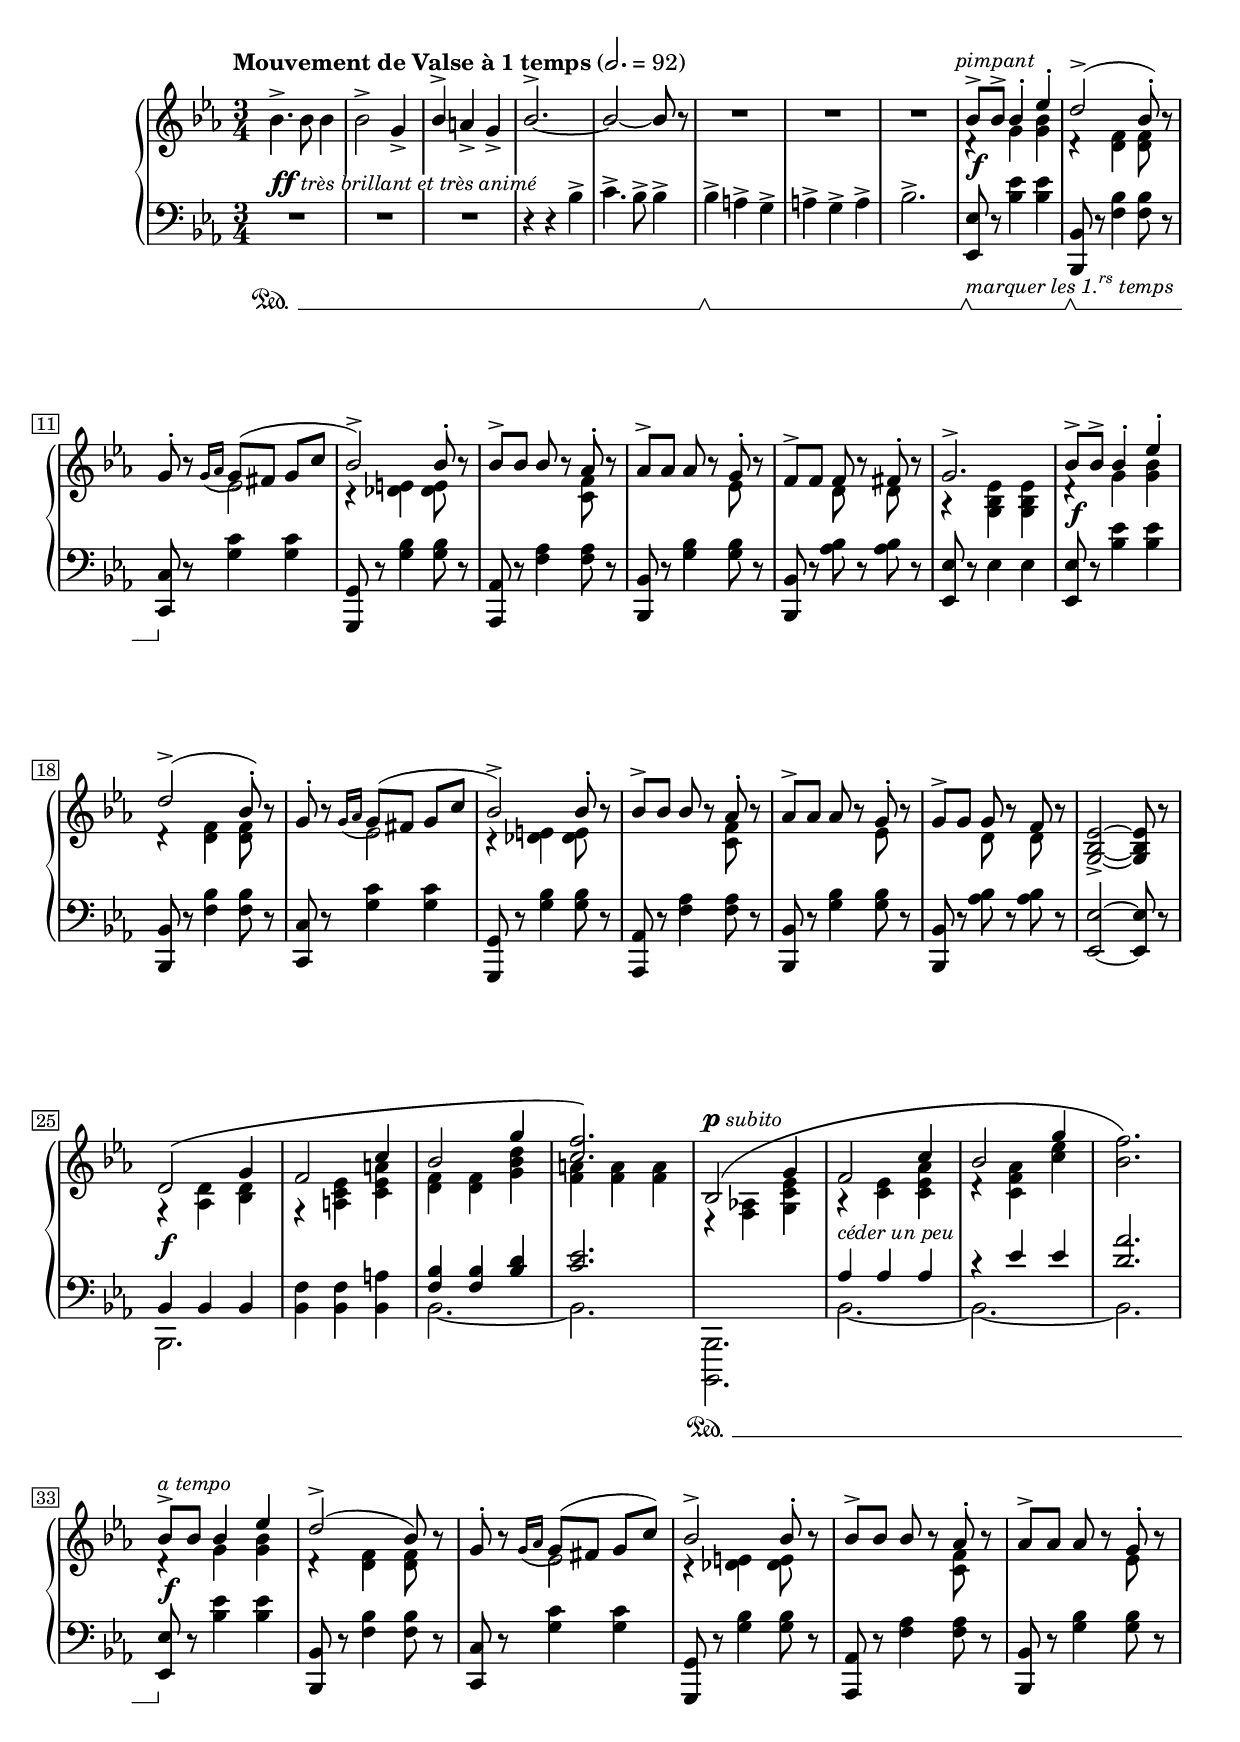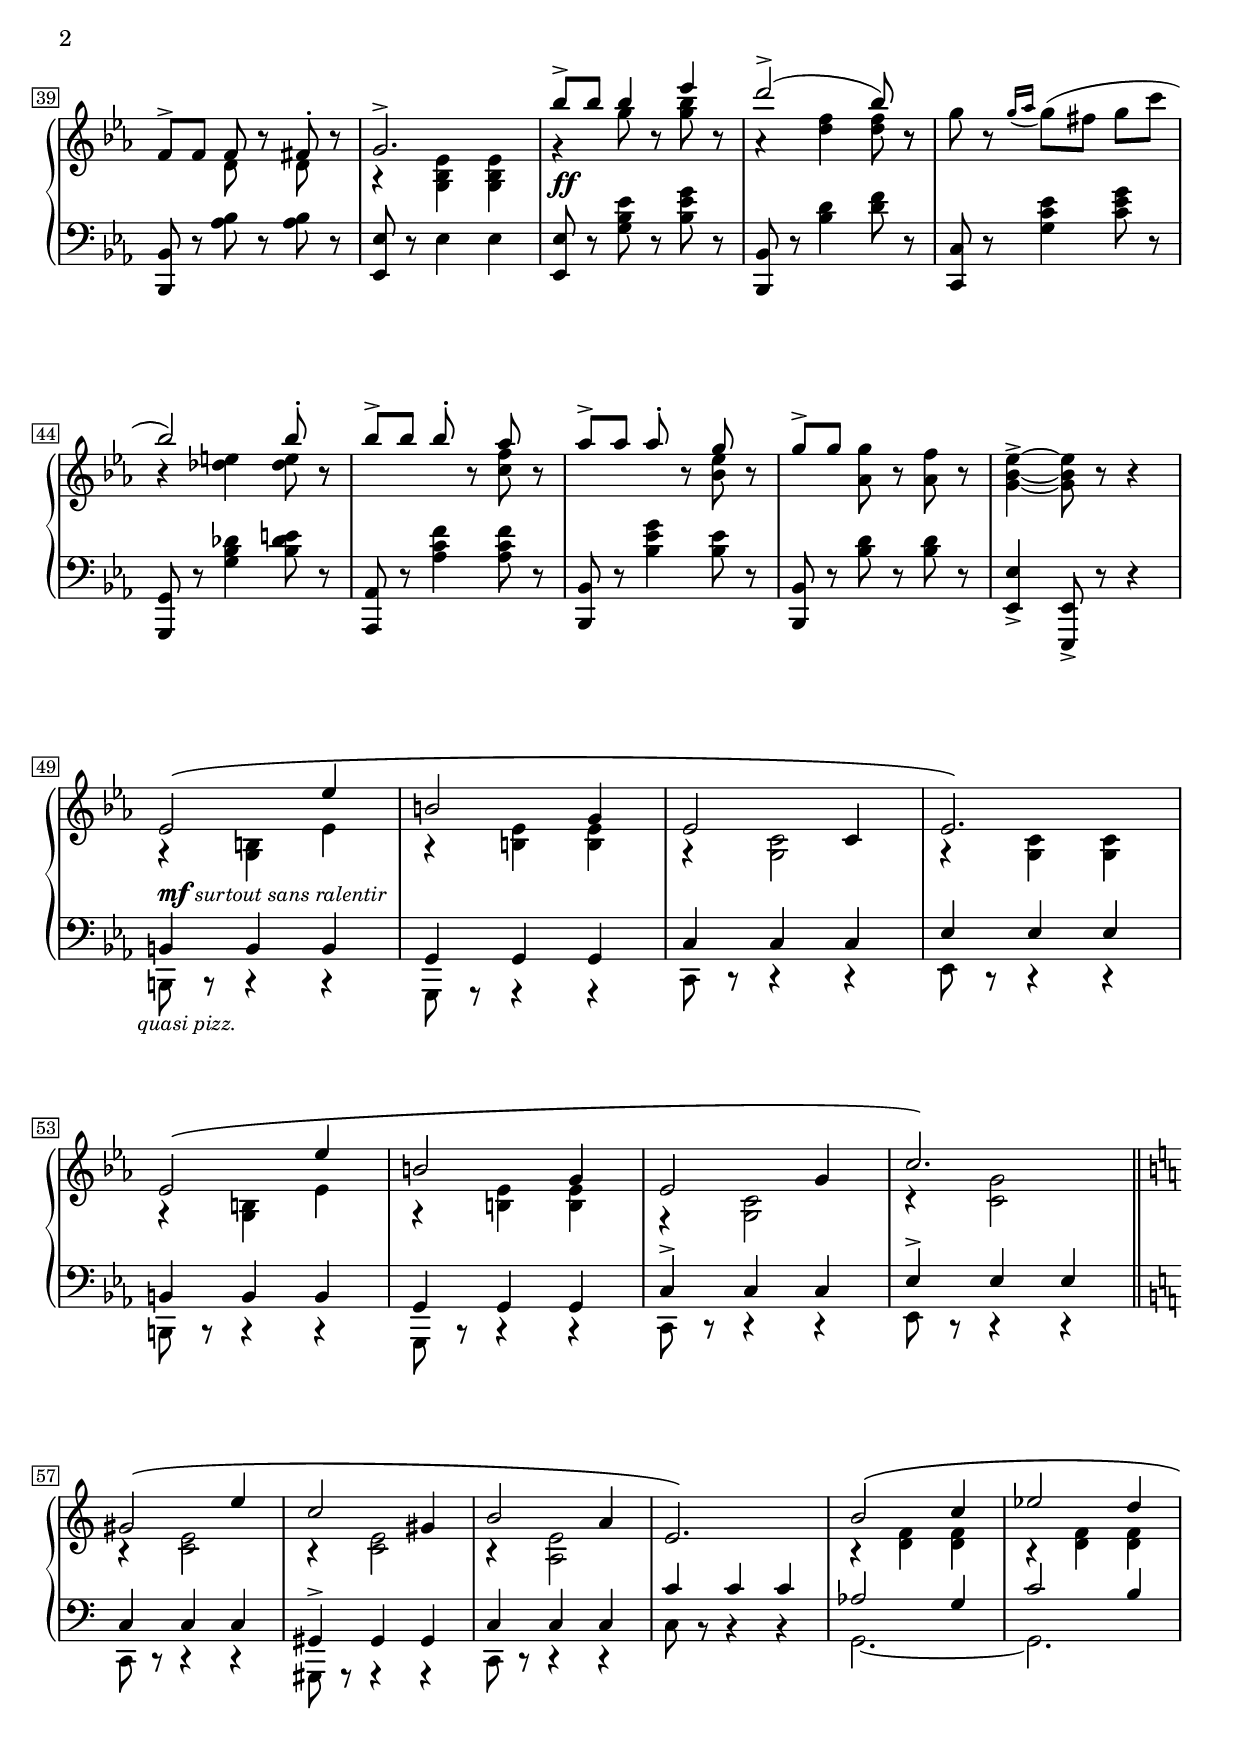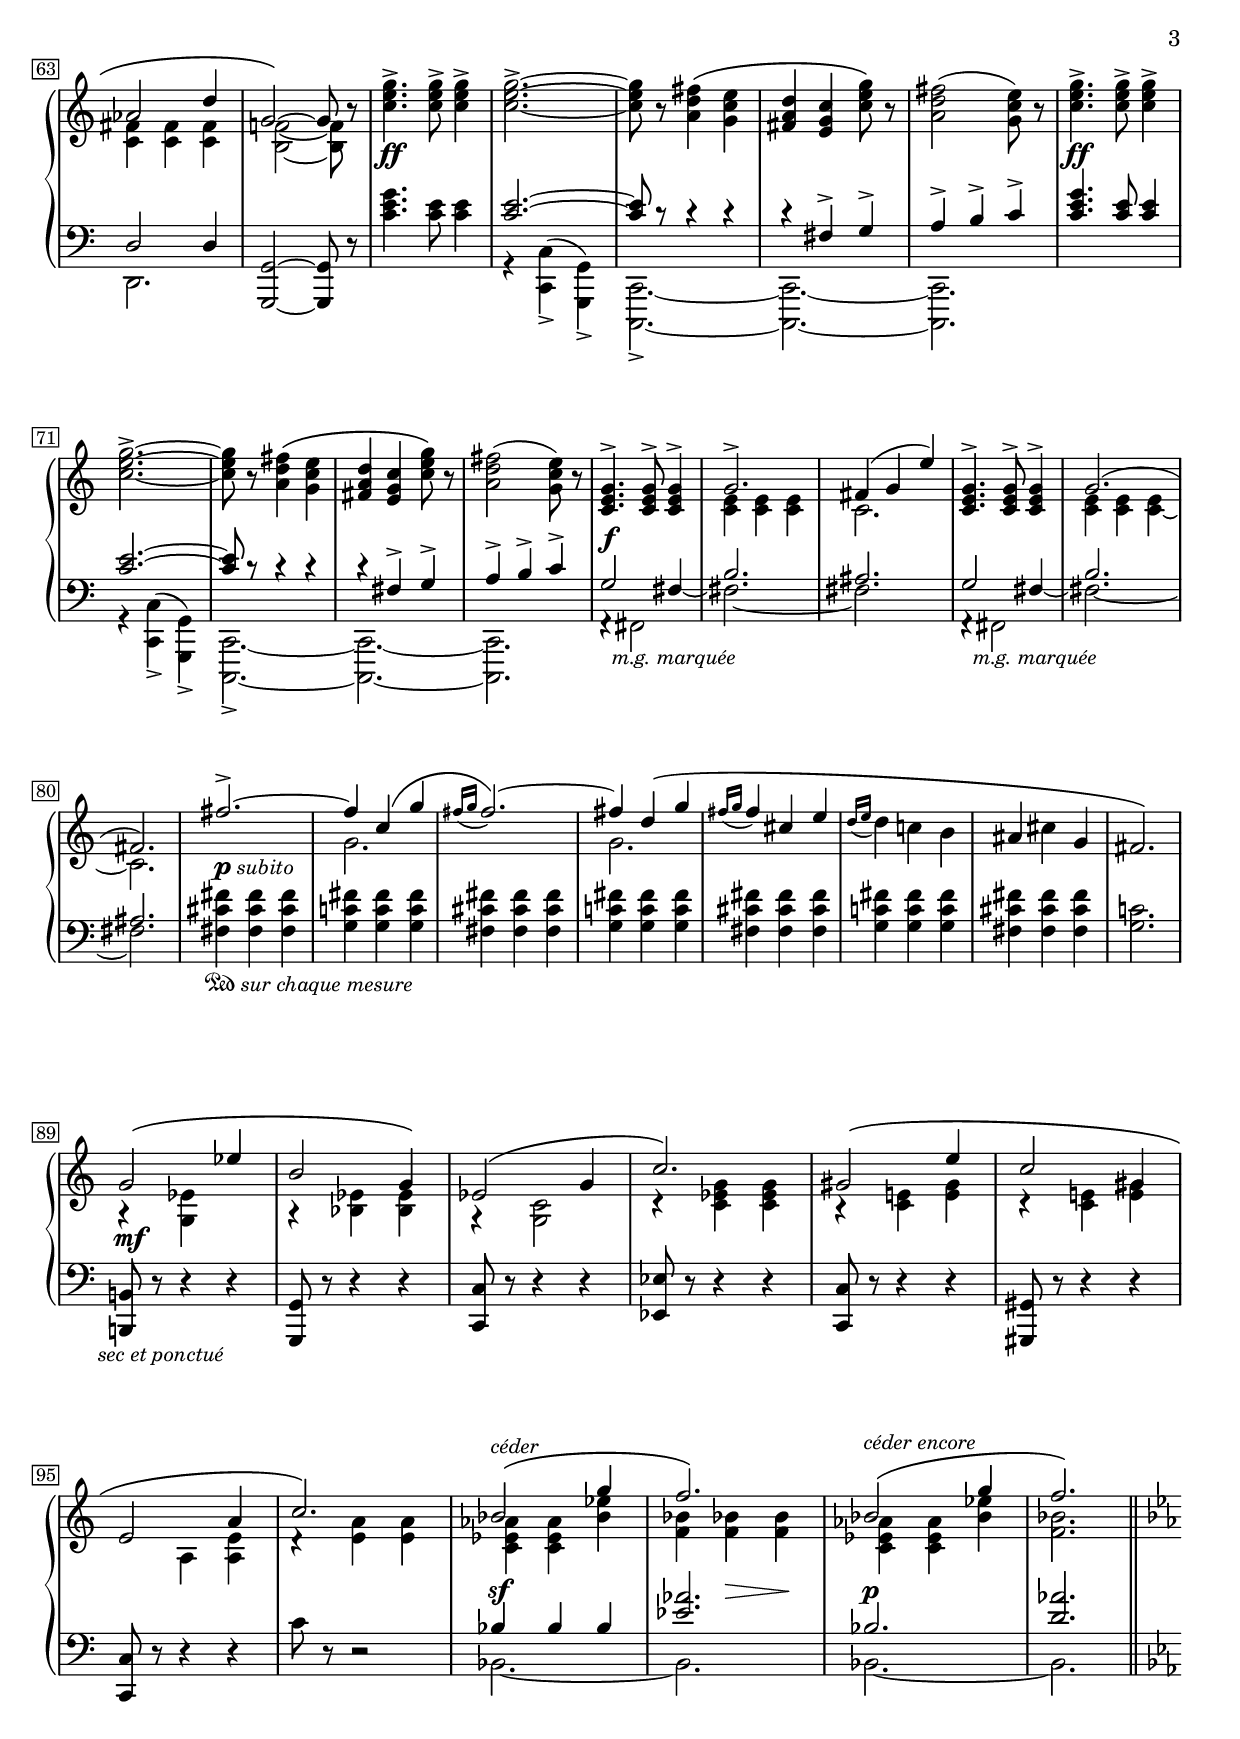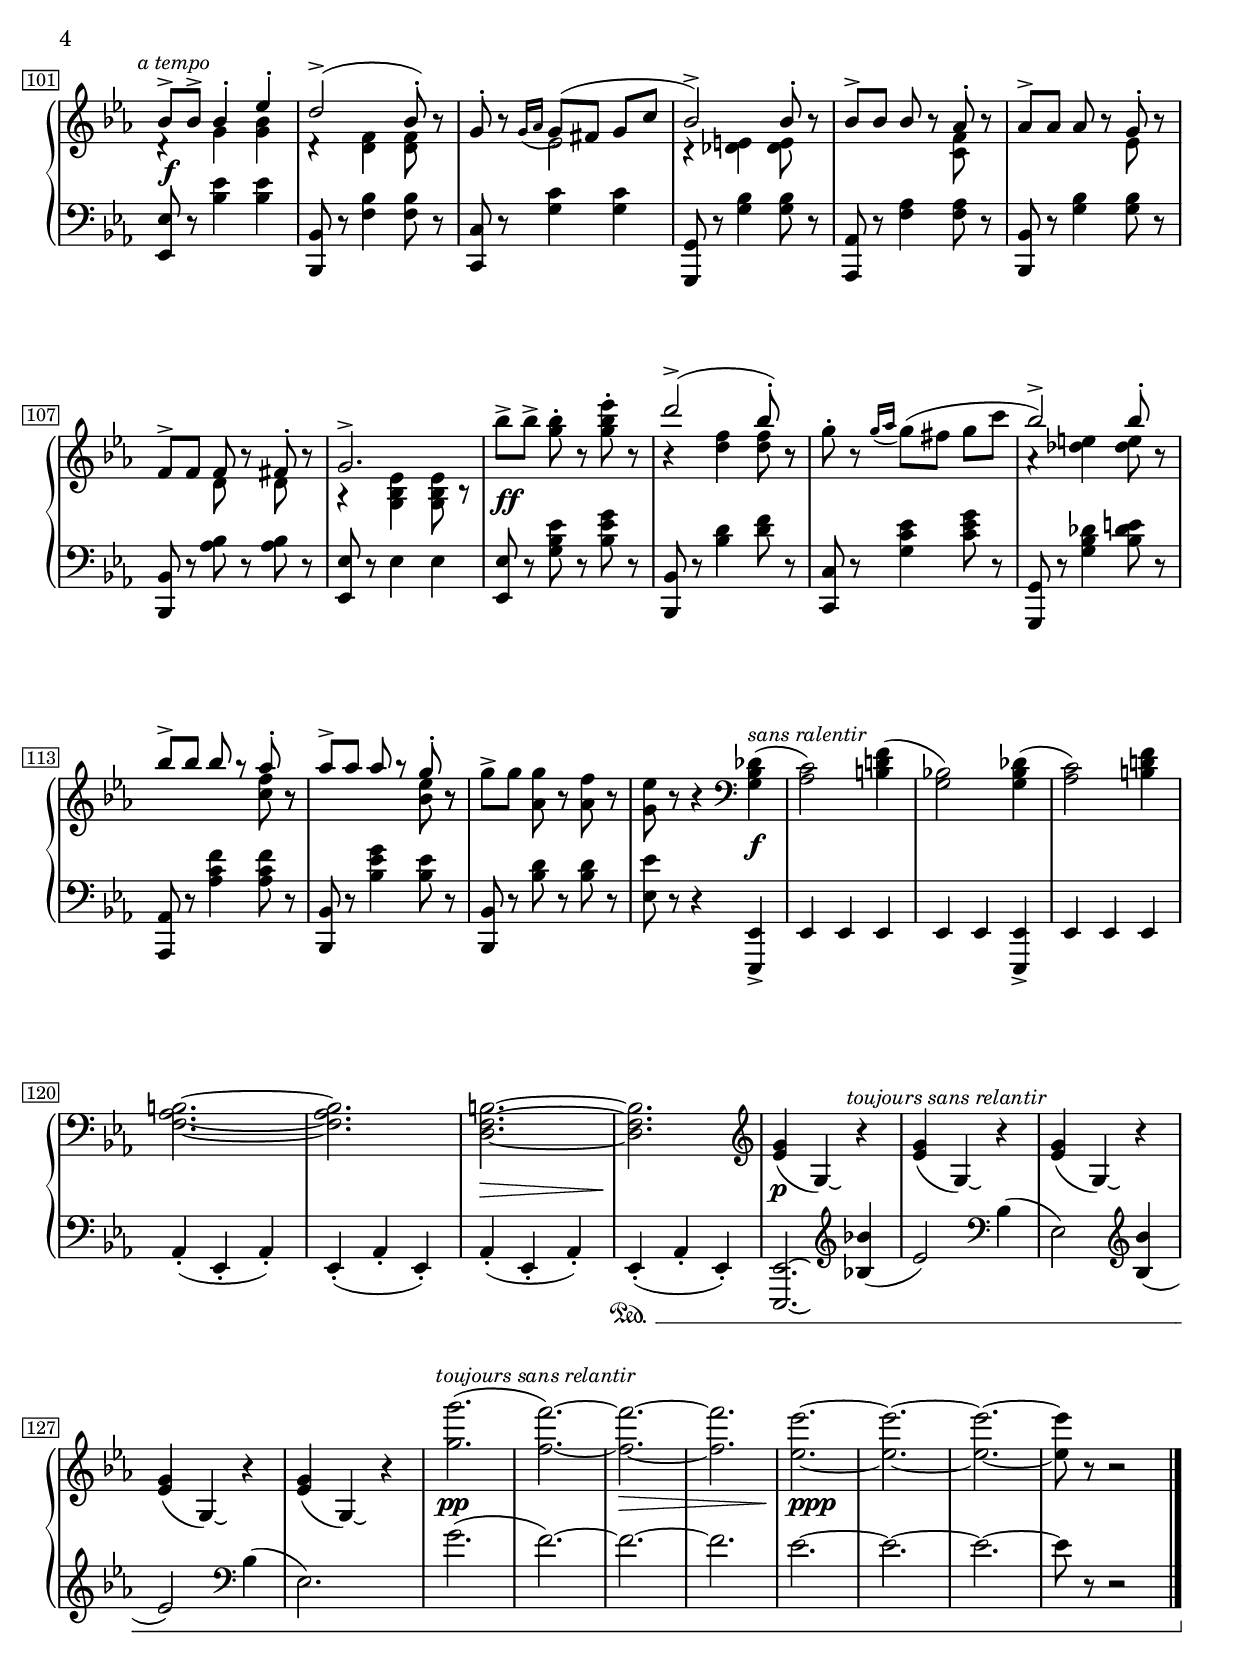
Global = {
  \key ees \major
  \time 3/4
  \include "../global.ly"
}

Sopran = \context Voice = "one" \relative c'' {
  \voiceOne
  \override MultiMeasureRest.staff-position = #0
  \override Rest.staff-position = #0
  \phrasingSlurNeutral\stemNeutral\slurNeutral\tieNeutral
  %1
  | \tempo "Mouvement de Valse à 1 temps" 2. = 92
    bes4.^> 8 4
  | 2-> g4_>
  | \stemUp\slurUp bes^> a!_> g_>
  | bes2.^>~
  %5
  | 2~ 8 r
  | R1*3/4
  | R1*3/4
  | R1*3/4
  | bes8^>^\markup { \hspace #-1 \small\italic "pimpant" } 8^> 4^. ees^.
  %10
  | d2^>( bes8^.) r
  | g^. r \slurDown\appoggiatura { g16 aes } \slurUp g8( fis g c
  | bes2^>) 8^. r
  | bes^> bes bes r aes^. r
  | aes^> aes aes r g^. r
  %15
  | f^> f f r fis^. r
  | g2.^>
  | bes8^> 8^> 4^. ees^.
  | d2^>( bes8^.) r
  | g^. r \slurDown\appoggiatura { g16 aes } \slurUp g8( fis g c
  %20
  | bes2^>) 8^. r
  | bes^> bes bes r aes^. r
  | aes^> aes aes r g^. r
  | g^> g g r f r
  | <g, bes ees>2~_> q8 r
    \break
  %25
  | \phrasingSlurUp
    d'2\( g4
  | f2 c'4
  | bes2 g'4
  | <c, f>2.\)
  | bes,2\(^\markup { \dynamic p \small\italic "subito" } g'4
  %30
  | f2 c'4
  | bes2 g'4
  | \stemDown <bes, f'>2.\)
    \break
  | \stemUp bes8^>^\markup { \small\italic "a tempo" } 8 4 ees
  | d2^>( bes8) r
  %35
  | g^. r \slurDown\appoggiatura { g16 aes } \slurUp g8( fis g c)
  | bes2^> 8^. r
  | bes^> bes bes r aes^. r
  | aes^> aes aes r g^. r
  | f^> f f r fis^. r
  %40
  | g2.^>
  | \stemUp bes'8^> 8 4 ees
  | d2^>( bes8) r
  | \stemDown g r \stemUp\slurDown\appoggiatura { g16 aes } \stemNeutral\slurUp g8( fis g c
  | \stemUp bes2) 8^. r
  %45
  | bes^> bes bes^. r aes r
  | aes^> aes aes^. r g r
  | g^> g s2
  | s2.
    \break
  | ees,2\( ees'4
  %50
  | b!2 g4
  | ees2 c4
  | ees2.\)
    \break
  | ees2\( ees'4
  | b!2 g4
  %55
  | ees2 g4
  | c2.\)
    \bar "||"
    \break
  | \key c \major
    gis2\( e'4
  | c2 gis4
  | b2 a4
  %60
  | e2.\)
  | b'2\( c4
  | ees2 d4
  | aes2 d4
  | g,2^~\) g8 r
    \stemNeutral
  %65
  \repeat unfold 2 {
  | <c e g>4.^> q8^> q4^>
  | q2.^>~
  | q8 r <a d fis>4\( <g c e>
  | <fis a d> <e g c> <c' e g>8\) r
  | <a d fis>2( <g c e>8) r
  }
  %75
  | <c, e g>4.^> q8^> q4^>
  | \stemUp\tieUp g'2.^>
  | fis4( g e')
  | <c, e g>4.^> q8^> q4^>
  | g'2.(
  %80
  | fis)
  | fis'^>~
  | fis4 c\( g'
  | \slurDown\appoggiatura { fis16 g } fis2.~\)
  | fis!4 d\( g
  %85
  | \appoggiatura { fis16 g } fis4 cis e
  | \appoggiatura { d16 e } \stemDown d4 c! b
  | \stemNeutral ais cis g
  | fis2.\)
    \break
  | \stemUp g2\( ees'4
  %90
  | b2 g4\)
  | ees2\( g4
  | c2.\)
  | gis2\( e'4
  | c2 gis4
  %95
  | e2 a4
  | c2.\)
  | bes2\(^\markup { \small\italic "céder" } g'4
  | f2.\)
  | bes,2\(^\markup { \small\italic "céder encore" }  g'4
  %100
  | f2.\)
    \bar "||"
    \pageBreak
  | \key ees \major
    \slurUp bes,8^>^\markup { \hspace #-2 \small\italic "a tempo" } 8^> 4^. ees^.
  | d2^>( bes8^.) r
  | g^. r \slurDown\appoggiatura { g16 aes } \slurUp g8( fis g c
  | bes2^>) 8^. r
  %105
  | bes^> bes bes r aes^. r
  | aes^> aes aes r g^. r
  | f^> f f r fis^. r
  | g2.^>
  | \stemNeutral bes'8^> 8^> <g bes>^. r <g bes ees>^. r
  %110
  | \stemUp d'2^>( bes8^.) r
  | \stemNeutral g^. r \slurDown\appoggiatura { \stemUp g16 aes } \slurUp\stemNeutral g8( fis g c
  | \stemUp bes2^>) 8^. r
  | bes^> bes bes a\rest aes^. r
  | aes^> aes aes a\rest g^. r
  %115
  | \stemDown g^> g <aes, g'> r <aes f'> r
  | <g ees'> r r4 \clef bass <g, bes des>4(^\markup {
       \small\italic "sans ralentir"
    }
  | <aes c>2) <b! d f>4(
  | <g bes>2) <g bes des>4(
  | <aes c>2) <b! d f>4
  %120
  | \tieNeutral <f aes b>2.~
  | q2.
  | <d f b>2.~
  | q2.
  | \clef treble
    \stemNeutral\slurNeutral
    <ees' g>4( g,)_\laissezVibrer r^\markup {
      \hspace #-1 \small\italic "toujours sans relantir"
    }
  %125
  \repeat unfold 4 {
  | <ees' g>4( g,)_\laissezVibrer r
  }
  | <g'' g'>2.(^\markup {
      \hspace #-1 \small\italic "toujours sans relantir"
    }
  %130
  | <f f'>~)
  | q~
  | q
  | <ees ees'>~
  | q~
  %135
  | q~
  | q8 r r2
  \fine
}

Alto = \context Voice = "two" \relative c' {
  \voiceTwo
  \override MultiMeasureRest.staff-position = #0
  \override Rest.staff-position = #0
  \stemDown
  %1
  | s2.*8
  | d4\rest g <g bes>
  %10
  | d4\rest <d f> q8 s
  | s4 ees2
  | c4\rest <des e>4 q8 s
  | s2 <c f>8 s
  | s2 ees8 s
  %15
  | s4 d8 s d s
  | a4\rest <g bes ees> q
  | d'4\rest g <g bes>
  | d4\rest <d f> q8 s
  | s4 ees2
  %20
  | c4\rest <des e>4 q8 s
  | s2 <c f>8 s
  | s2 ees8 s
  | s4 d8 s d s
  | s2.
  %25
  | f,4\rest <aes d> <bes d>
  | f\rest <a! c ees> <c ees a!>
  | <d f> q <g bes d>
  | <f a!> q q
  | d,\rest <f aes!> <g c ees>
  %30
  | a\rest <c ees> <c ees aes>
  | d\rest <c f aes> <c' ees>
  | s2.
  | d,4\rest g <g bes>
  | d4\rest <d f> q8 s
  %35
  | s4 ees2
  | c4\rest <des e>4 q8 s
  | s2 <c f>8 s
  | s2 ees8 s
  | s4 d8 s d s
  %40
  | a4\rest <g bes ees> q
  | g'\rest g'8 r <g bes> r
  | a,4\rest <d f>4 q8 r
  | s2.
  | r4 <des e!> q8 r
  %45
  | s2 <c f>8 s
  | s2 <bes ees>8 s
  | s4 <aes g'>8 r <aes f'> r
  | \tieNeutral <g bes ees>4~^> q8 r r4
  | g,4\rest <g b!> ees'
  %50
  | a,4\rest <b! ees> q
  | g4\rest <g c>2
  | g4\rest <g c> q
  | g4\rest <g b> ees'
  | g,4\rest <b ees> q
  %55
  | f4\rest <g c>2
  | c4\rest <c g'>2
  | b4\rest <c e>2
  | b4\rest <c e>2
  | b4\rest <a e'>2
  %60
  | s2.
  | b4\rest <d f>4 q
  | b4\rest <d f>4 q
  | <c fis> q q
  | <b f'!>2_~ q8 s
  %65
  | s2.*11
  %76
  | <c e>4 q q
  | c2.
  | s
  | <c e>4 q q_~
  %80
  | c2.
  | s
  | g'
  | s
  | g
  %85
  | s2.*4
  | \stemDown a,4\rest <g ees'> s
  %90
  | a\rest <bes ees> q
  | g\rest <g c>2
  | c4\rest <c ees g> q
  | b\rest <c e!> <e gis>
  | c\rest <c e!> <e gis>
  %95
  | s a, <a e'>
  | d\rest <e a> q
  | <c ees aes> q <bes' ees>
  | <f bes> q q
  | <c ees aes> q <bes' ees>
  %100
  | <f bes>2.
  | d4\rest g <g bes>
  | d4\rest <d f> q8 s
  | s4 ees2
  | c4\rest <des e>4 q8 s
  %105
  | s2 <c f>8 s
  | s2 ees8 s
  | s4 d8 s d s
  | a4\rest <g bes ees> q8 b\rest
  | s2.
  %110
  | b'4\rest <d f> q8 b\rest
  | s2.
  | a4\rest <des e!>4 q8 s
  | s2 <c f>8 r
  | s2 <bes ees>8 r
}

Tenor = \context Voice = "three" \relative c {
  \voiceThree
  \override MultiMeasureRest.staff-position = #0
  \override Rest.staff-position = #0
  \stemUp\slurNeutral
  %1
  | s2.*24
  %25
  | bes4 4 4
  | s2.
  | <f' bes>4 q <bes d>
  | <c ees>2.
  | s2.
  %30
  | aes4 4 4
  | c\rest ees ees
  | <d aes'>2.
  | s2.*16
  %49
  | b,!4 b b
  | g g g
  | c c c
  | ees ees ees
  | b b b
  | g g g
  %55
  | c^> c c
  | ees^> ees ees
  | c c c
  | gis^> gis gis
  | c c c
  %60
  | c' c c
  | aes2 g4
  | c2 b4
  | d,2 4
  | s2.
    \stemDown
  %65
  \repeat unfold 2 {
  | <c' e g>4. <c e>8 q4
  | \stemUp q2.~
  | q8 c\rest c4\rest c\rest
  | c\rest fis,^> g^>
  | a^> b^> c^>
  }
  %75
  \repeat unfold 2 {
  | \tieDown\stemUp g2 fis4~
  | \stemDown fis!2.~
  | fis!
  }
  | s2.*16
  %97
  | \stemUp bes4 bes bes
  | <ees aes>2.
  | bes
  | <d aes'>

}

Bass = \context Voice = "four" \relative c {
  \voiceFour
  \override MultiMeasureRest.staff-position = #0
  \override Rest.staff-position = #0
  \phrasingSlurNeutral\stemNeutral\slurNeutral\tieNeutral
  \set Timing.beamExceptions = #'()
  \set Timing.baseMoment = #(ly:make-moment 1/4)
  \set Timing.beatStructure = 1,1,1,1
  %1
  | R1*3/4
  | R1*3/4
  | R1*3/4
  | r4 r bes'^>
  %5
  | c4.^> bes8^> 4^>
  | 4^> a!^> g^>
  | a!^> g^> a^>
  | bes2.^>
  | <ees,, ees'>8_\markup \italic {
      \small "marquer les 1." \hspace #-0.5 \super "rs" \small "temps"
    }
    r <bes'' ees>4 q
  %10
  | <bes,, bes'>8 r <f'' bes>4 q8 r
  | <c, c'> r <g'' c>4 q
  | <g,, g'>8 r <g'' bes>4 q8 r
  | <aes,, aes'> r <f'' aes>4 q8 r
  | <bes,, bes'> r <g'' bes>4 q8 r
  %15
  | <bes,, bes'> r <aes'' bes> r q r
  | <ees, ees'> r ees'4 4
  | <ees, ees'>8 r <bes'' ees>4 q
  | <bes,, bes'>8 r <f'' bes>4 q8 r
  | <c, c'> r <g'' c>4 q
  %20
  | <g,, g'>8 r <g'' bes>4 q8 r
  | <aes,, aes'> r <f'' aes>4 q8 r
  | <bes,, bes'> r <g'' bes>4 q8 r
  | <bes,, bes'> r <aes'' bes> r q r
  | <ees, ees'>2~ q8 r
  %25
  | \stemDown\tieDown bes2.
  | <bes' f'>4 q <bes a'!>
  | bes2.~
  | bes
  | <bes,, bes'>2.
  %30
  | bes''2.~
  | bes~
  | bes
  | \stemNeutral
    <ees, ees'>8 r <bes'' ees>4 q
  | <bes,, bes'>8 r <f'' bes>4 q8 r
  %35
  | <c, c'> r <g'' c>4 q
  | <g,, g'>8 r <g'' bes>4 q8 r
  | <aes,, aes'> r <f'' aes>4 q8 r
  | <bes,, bes'> r <g'' bes>4 q8 r
  | <bes,, bes'> r <aes'' bes> r q r
  %40
  | <ees, ees'> r ees'4 4
  | <ees, ees'>8 r <g' bes ees> r <bes ees g> r
  | <bes,, bes'>8 r <bes'' d>4 <d f>8 r
  | <c,, c'>8 r <g'' c ees>4 <c ees g>8 r
  | <g,, g'>8 r <g'' bes des>4 <bes des e>8 r
  %45
  | <aes,, aes'>8 r <aes'' c f>4 q8 r
  | <bes,, bes'>8 r <bes'' ees g>4 <bes ees>8 r
  | <bes,, bes'>8 r <bes'' d>8 r q r
  | <ees,, ees'>4_> <ees, ees'>8_> r r4
  | \stemDown b'!8_\markup { \hspace #-2 \small\italic "quasi pizz." } b\rest b4\rest b\rest
  %50
  | g8 g\rest g4\rest g\rest
  | c8 c\rest c4\rest c\rest
  | ees8 c\rest c4\rest c\rest
  | b!8 b\rest b4\rest b\rest
  | g8 b\rest b4\rest b\rest
  %55
  | c8 c\rest c4\rest c\rest
  | ees8 c\rest c4\rest c\rest
    \bar "||"
  | \key c \major
    c8 c\rest c4\rest c\rest
  | gis8 g\rest g4\rest g\rest
  | c8 c\rest c4\rest c\rest
  %60
  | c'8 b\rest b4\rest b\rest
  | g2.~
  | g
  | d
  | \stemNeutral\tieNeutral <g, g'>2~ q8 r
    \stemDown
  %65
  \repeat unfold 2 {
  | s2.
  | g'4\rest <c, c'>_>( <g g'>_>)
  | \tieDown <c, c'>2._>~
  | q~
  | q
  }
  %75
  \repeat unfold 2 {
  | \stemDown f'4\rest_\markup { \hspace #1 \small\italic "m.g. marquée" } fis2
  | \stemUp b'2.
  | ais
  }
  %81
  | \stemDown <fis cis' fis>4_\markup \small\italic {
      \hspace #-1 \musicglyph #"pedal.Ped" "sur chaque mesure"
    }
    q q
  | <g c fis> q q
  \repeat unfold 2 {
  | <fis cis' fis>4 q q
  | <g c fis> q q
  }
  | <fis cis' fis>4 q q
  | <g c>2.
  | \stemNeutral <b,,! b'!>8_\markup \small\italic { \hspace #-2 "sec et ponctué" } r r4 r
  %90
  | <g g'>8 r r4 r
  | <c c'>8 r r4 r
  | <ees ees'>8 r r4 r
  | <c c'>8 r r4 r
  | <gis gis'>8 r r4 r
  %95
  | <c c'>8 r r4 r
  | c''8 r r2
  | \stemDown bes,2.~
  | bes
  | bes~
  %100
  | bes
    \bar "||"
  | \key ees \major
    \stemNeutral <ees, ees'>8 r <bes'' ees>4 q
  | <bes,, bes'>8 r <f'' bes>4 q8 r
  | <c, c'> r <g'' c>4 q
  | <g,, g'>8 r <g'' bes>4 q8 r
  %105
  | <aes,, aes'> r <f'' aes>4 q8 r
  | <bes,, bes'> r <g'' bes>4 q8 r
  | <bes,, bes'> r <aes'' bes> r q r
  | <ees, ees'> r ees'4 4
  | <ees, ees'>8 r <g' bes ees> r <bes ees g> r
  %110
  | <bes,, bes'>8 r <bes'' d>4 <d f>8 r
  | <c,, c'>8 r <g'' c ees>4 <c ees g>8 r
  | <g,, g'>8 r <g'' bes des>4 <bes des e>8 r
  | <aes,, aes'>8 r <aes'' c f>4 q8 r
  | <bes,, bes'>8 r <bes'' ees g>4 <bes ees>8 r
  %115
  | <bes,, bes'>8 r <bes'' d>8 r q r
  | <ees, ees'> r r4 <ees,, ees'>_>
  | ees' ees ees
  | ees ees <ees, ees'>_>
  | ees' ees ees
  %120
  \repeat unfold 2 {
  | aes_.( ees_. aes_.)
  | ees_.( aes_. ees_.)
  }
  | \set Staff.pedalSustainStyle = #'mixed
    <ees,\laissezVibrer ees'^\laissezVibrer>2.*2/3
    \clef treble
    <bes''' bes'!>4(
  %125
  | ees2) \clef bass bes4(
  | ees,2)
    \clef treble
    <bes' bes'>4(
  | ees2) \clef bass bes4(
  | ees,2.)
  | g'2.(
  %130
  | \tieUp f~)
  | f~
  | f
  | ees~
  | ees~
  %132
  | ees~
  | ees8 r r2
  \fine
}

centerDynamics = {
  %1
  | s2.-\markup {
      \dynamic ff \whiteout \small\italic "très brillant et très animé"
    }
  | s2.*7
  | s2.\f
  | s2.*7
  %17
  | s2.\f
  | s2.*7
  %25
  | s2.\f
  | s2.*4
  %30
  | s2.^\markup { \whiteout \small\italic "céder un peu" }
  | s2.*2
  | s2.\f
  | s2.*7
  %41
  | s2.\ff
  | s2.*7
  %49
  | s2.-\markup { \dynamic mf \whiteout \small\italic "surtout sans ralentir" }
  | s2.*15
  %65
  | s2.\ff
  | s2.*4
  %70
  | s2.\ff
  | s2.*4
  %75
  | s2.\f
  | s2.*5
  | s2.-\markup { \dynamic p \small\italic "subito" }
  | s2.*7
  %89
  | s2.\mf
  | s2.*7
  %97
  | s2.\sf
  | s4 s\> s\!
  | s2.\p
  %100
  | s2.
  | s2.\f
  | s2.*7
  %109
  | s2.\ff
  | s2.*6
  %116
  | s2 s4\f
  | s2.*5
  | s4\> s2
  | s4\! s2
  %124
  | s2.\p
  | s2.*4
  | s2.\pp
  | s2.
  | s4\> s2
  | s2.
  | s4\! s2\ppp
}
Sustain = {
  \set Staff.pedalSustainStyle = #'mixed
  %1
  | s2.\sustainOn
  | s2.*4
  | s2.\sustainOff\sustainOn
  | s2.*2
  | s2.\sustainOff\sustainOn
  | s2.\sustainOff\sustainOn
  | s2.\sustainOff
  | s2.*17
  %29
  | s2.\sustainOn
  | s2.*3
  | s2.\sustainOff
  | s2.*89
  %124
  | s2.\sustainOn
}

\score {
  \new PianoStaff \with { connectArpeggios = ##t }
  <<
    \accidentalStyle Score.piano
    \context Staff = "upper" <<
      \set Staff.midiInstrument = #"acoustic grand"
      \Global
      \clef treble
      \Sopran
      \Alto
    >>
    \context Dynamics <<
      \Global \centerDynamics
    >>
    \context Staff = "lower" <<
      \set Staff.midiInstrument = #"acoustic grand"
      \Global
      \clef bass
      \Tenor
      \Bass
      \Sustain
    >>
  >>
  \header {
    composer = "Francis Poulenc"
    arranger = \markup \italic { "Paris Novembre 1941"}
    opus = #f
    title = \markup {
      \fill-line {
        \center-column {
          \line { \abs-fontsize #10 \normal-text\italic "à Edwige Feuillère" }
          \null
          \line { \abs-fontsize #18 "IMPROVISATION" }
          \line \abs-fontsize #13 { "en mi" \raise #0.6 \flat "majeur" }
          \line \abs-fontsize #13 { \italic "(HOMMAGE À SCHUBERT)" }
          \null\null
        }
      }
    }
    subtitle = #f
  }
  \layout {
    \context {
      \PianoStaff
      % More space between staves in the same PianoStaff
      %\override StaffGrouper.staff-staff-spacing.minimum-distance = 14
      %\override TextScript.font-shape = #'italic
    }
  }
  \midi {
    \tempo 2 = 120
  }
}

%\markup { \column { \fill-line { "" \tiny\italic "Paris November 1941" } } }
